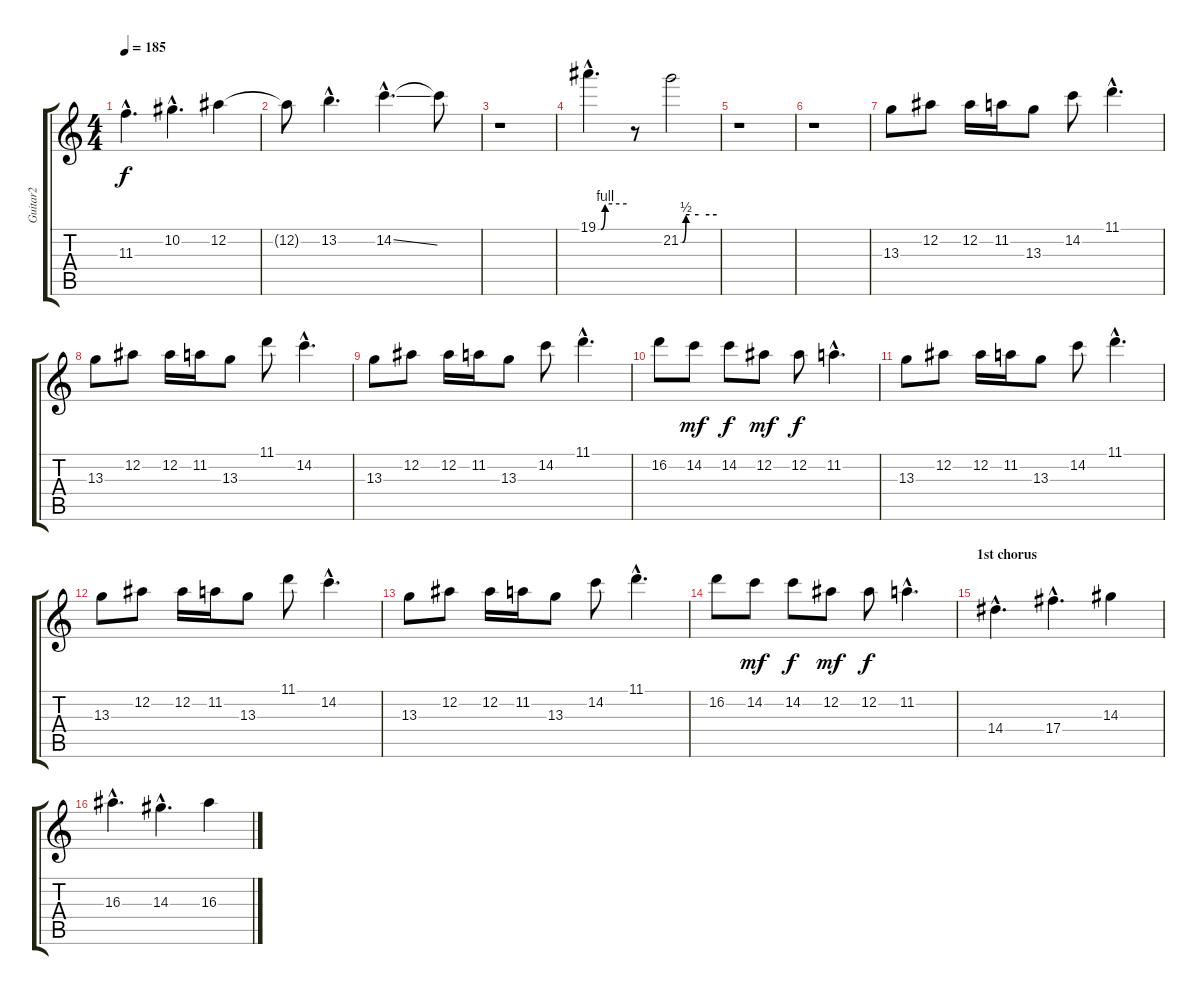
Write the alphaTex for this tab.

\track ("Guitar2" "Guitar2") {instrument distortionguitar}
\staff {score tabs}
\tuning (Eb4 Bb3 Gb3 Db3 Ab2 Eb2) {hide}
\ts (4 4)
\tempo 185
\clef g2
\ks c
11.3{hac}.4{d dy f} 10.2{hac}.4{d} 12.2.4 |
12.2{t}.8 13.2{hac}.4{d} 14.2{ss hac}.4{d} 14.2{t}.8 |
r.1 |
19.1{be (custom 0 0 6 0 15 4 60 4) hac}.4{d} r.8 21.2{be (custom 0 0 3 0 9 2 15 2 30 2 60 2)}.2 |
r.1 |
r.1 |
13.3.8 12.2.8 12.2.16 11.2.16 13.3.8 14.2.8 11.1{hac}.4{d} |
13.3.8 12.2.8 12.2.16 11.2.16 13.3.8 11.1.8 14.2{hac}.4{d} |
13.3.8 12.2.8 12.2.16 11.2.16 13.3.8 14.2.8 11.1{hac}.4{d} |
16.2.8 14.2.8{dy mf} 14.2.8{dy f} 12.2.8{dy mf} 12.2.8{dy f} 11.2{hac}.4{d} |
13.3.8 12.2.8 12.2.16 11.2.16 13.3.8 14.2.8 11.1{hac}.4{d} |
13.3.8 12.2.8 12.2.16 11.2.16 13.3.8 11.1.8 14.2{hac}.4{d} |
13.3.8 12.2.8 12.2.16 11.2.16 13.3.8 14.2.8 11.1{hac}.4{d} |
16.2.8 14.2.8{dy mf} 14.2.8{dy f} 12.2.8{dy mf} 12.2.8{dy f} 11.2{hac}.4{d} |
\section ("" "1st chorus")
14.4{hac}.4{d} 17.4{hac}.4{d} 14.3.4 |
16.3{hac}.4{d} 14.3{hac}.4{d} 16.3.4
